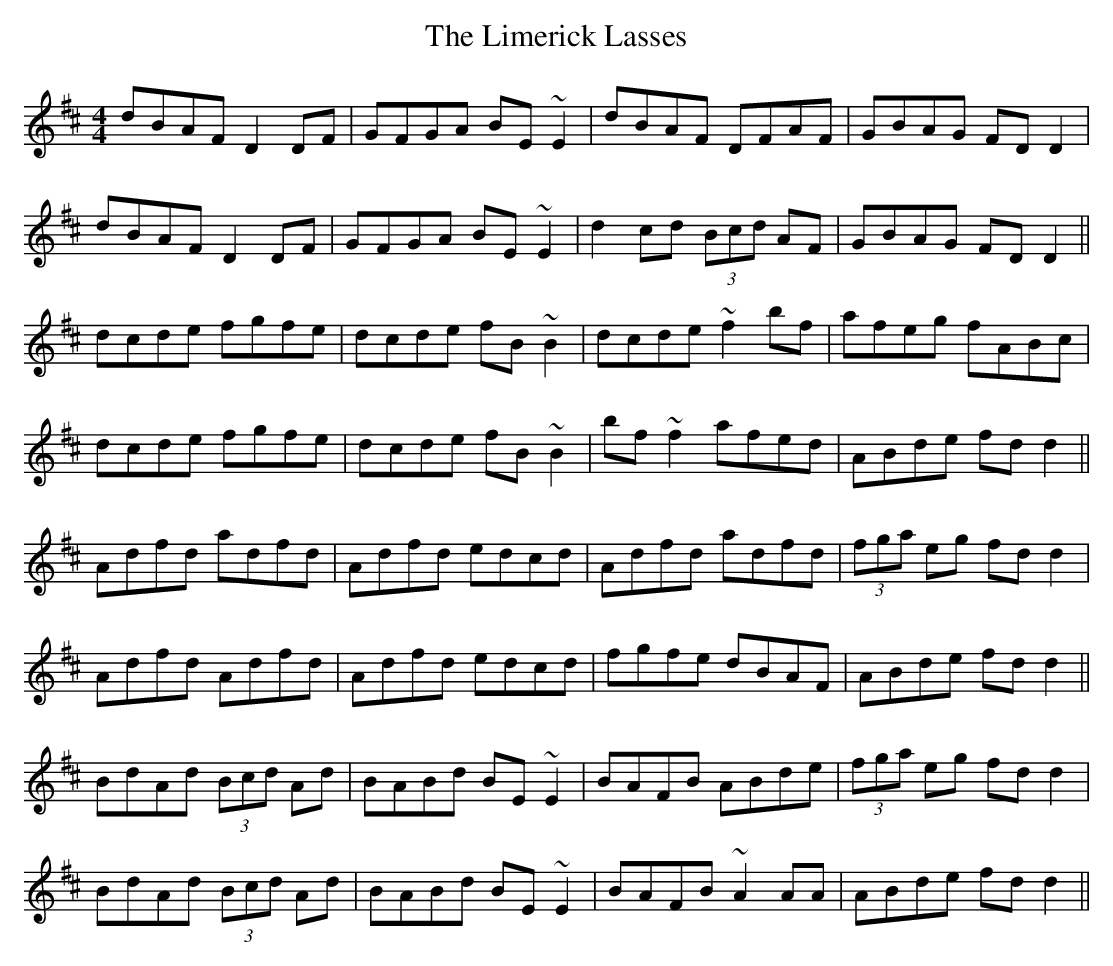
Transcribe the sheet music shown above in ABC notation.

X:1
T: The Limerick Lasses
M: 4/4
L: 1/8
K: Dmaj
dBAF D2DF|GFGA BE~E2|dBAF DFAF|GBAG FDD2|
dBAF D2DF|GFGA BE~E2|d2cd (3Bcd AF|GBAG FDD2||
dcde fgfe|dcde fB~B2|dcde ~f2bf|afeg fABc|
dcde fgfe|dcde fB~B2|bf ~f2 afed|ABde fdd2||
Adfd adfd|Adfd edcd|Adfd adfd|(3fga eg fdd2|
Adfd Adfd|Adfd edcd|fgfe dBAF|ABde fdd2||
BdAd (3Bcd Ad|BABd BE~E2|BAFB ABde|(3fga eg fdd2|
BdAd (3Bcd Ad|BABd BE~E2|BAFB ~A2AA|ABde fdd2||
